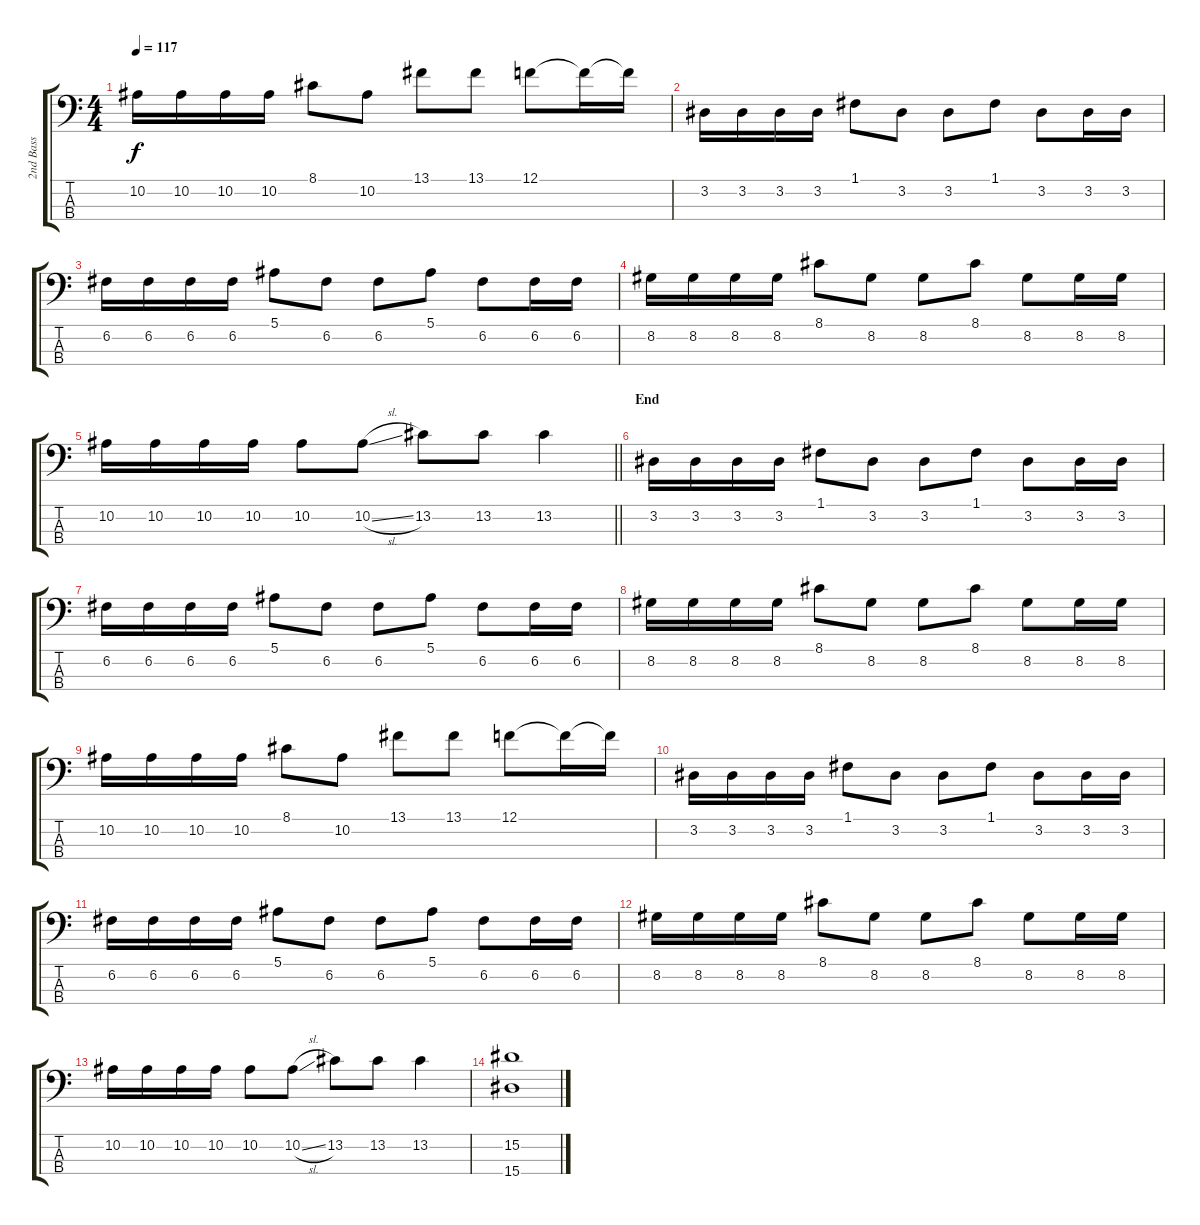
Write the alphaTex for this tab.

\track ("2nd Bass " "2nd Bass ") {instrument electricbassfinger}
\staff {score tabs}
\tuning (F2 C2 G1 C1) {hide}
\ts (4 4)
\tempo 117
\clef f4
\ks c
10.2.16{dy f} 10.2.16 10.2.16 10.2.16 8.1.8 10.2.8 13.1.8 13.1.8 12.1.8 12.1{t}.16 12.1{t}.16 |
3.2.16 3.2.16 3.2.16 3.2.16 1.1.8 3.2.8 3.2.8 1.1.8 3.2.8 3.2.16 3.2.16 |
6.2.16 6.2.16 6.2.16 6.2.16 5.1.8 6.2.8 6.2.8 5.1.8 6.2.8 6.2.16 6.2.16 |
8.2.16 8.2.16 8.2.16 8.2.16 8.1.8 8.2.8 8.2.8 8.1.8 8.2.8 8.2.16 8.2.16 |
\barLineRight lightlight
10.2.16 10.2.16 10.2.16 10.2.16 10.2.8 10.2{sl}.8 13.2.8 13.2.8 13.2.4 |
\section ("" "End")
3.2.16 3.2.16 3.2.16 3.2.16 1.1.8 3.2.8 3.2.8 1.1.8 3.2.8 3.2.16 3.2.16 |
6.2.16 6.2.16 6.2.16 6.2.16 5.1.8 6.2.8 6.2.8 5.1.8 6.2.8 6.2.16 6.2.16 |
8.2.16 8.2.16 8.2.16 8.2.16 8.1.8 8.2.8 8.2.8 8.1.8 8.2.8 8.2.16 8.2.16 |
10.2.16 10.2.16 10.2.16 10.2.16 8.1.8 10.2.8 13.1.8 13.1.8 12.1.8 12.1{t}.16 12.1{t}.16 |
3.2.16 3.2.16 3.2.16 3.2.16 1.1.8 3.2.8 3.2.8 1.1.8 3.2.8 3.2.16 3.2.16 |
6.2.16 6.2.16 6.2.16 6.2.16 5.1.8 6.2.8 6.2.8 5.1.8 6.2.8 6.2.16 6.2.16 |
8.2.16 8.2.16 8.2.16 8.2.16 8.1.8 8.2.8 8.2.8 8.1.8 8.2.8 8.2.16 8.2.16 |
10.2.16 10.2.16 10.2.16 10.2.16 10.2.8 10.2{sl}.8 13.2.8 13.2.8 13.2.4 |
(15.2 15.4).1
